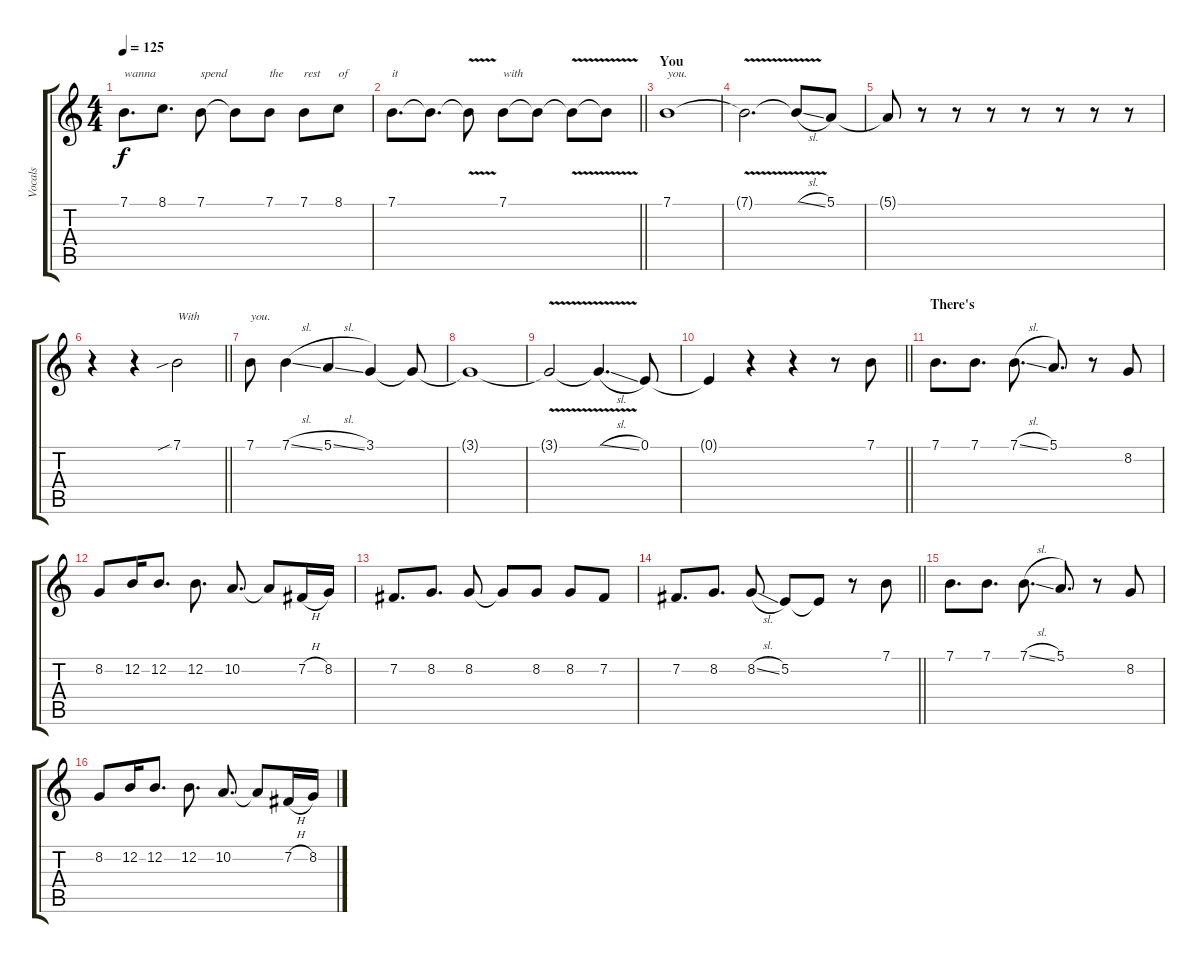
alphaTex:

\track ("Vocals" "Vocals") {instrument clarinet}
\staff {score tabs}
\tuning (E4 B3 G3 D3 A2 D2) {hide}
\ts (4 4)
\tempo 125
\clef g2
\ks c
7.1.8{d txt "wanna" dy f} 8.1.8{d} 7.1.8{txt "spend"} 7.1{t}.8 7.1.8{txt "the"} 7.1.8{txt "rest"} 8.1.8{txt "of"} |
\barLineRight lightlight
7.1.8{d txt "it"} 7.1{t}.8{d} 7.1{v t}.8 7.1.8{txt "with"} 7.1{t}.8 7.1{v t}.8 7.1{t}.8 |
\section ("" "You")
7.1.1{txt "you."} |
7.1{v t}.2{d} 7.1{sl t}.8 5.1.8 |
5.1{t}.8 r.8 r.8 r.8 r.8 r.8 r.8 r.8 |
\barLineRight lightlight
r.4 r.4 7.1{sib}.2{txt "With"} |
7.1.8{txt "you."} 7.1{sl}.4 5.1{sl}.4 3.1.4 3.1{t}.8 |
3.1{t}.1 |
3.1{v t}.2 3.1{sl t}.4{d} 0.1.8 |
\barLineRight lightlight
0.1{t}.4 r.4 r.4 r.8 7.1.8 |
\section ("" "There's")
7.1.8{d} 7.1.8{d} 7.1{sl}.8{d} 5.1.8{d} r.8 8.2.8 |
8.2.8 12.2.16 12.2.8{d} 12.2.8{d} 10.2.8{d} 10.2{t}.8 7.2{h}.16 8.2.16 |
7.2.8{d} 8.2.8{d} 8.2.8 8.2{t}.8 8.2.8 8.2.8 7.2.8 |
\barLineRight lightlight
7.2.8{d} 8.2.8{d} 8.2{sl}.8 5.2.8 5.2{t}.8 r.8 7.1.8 |
7.1.8{d} 7.1.8{d} 7.1{sl}.8{d} 5.1.8{d} r.8 8.2.8 |
8.2.8 12.2.16 12.2.8{d} 12.2.8{d} 10.2.8{d} 10.2{t}.8 7.2{h}.16 8.2.16
